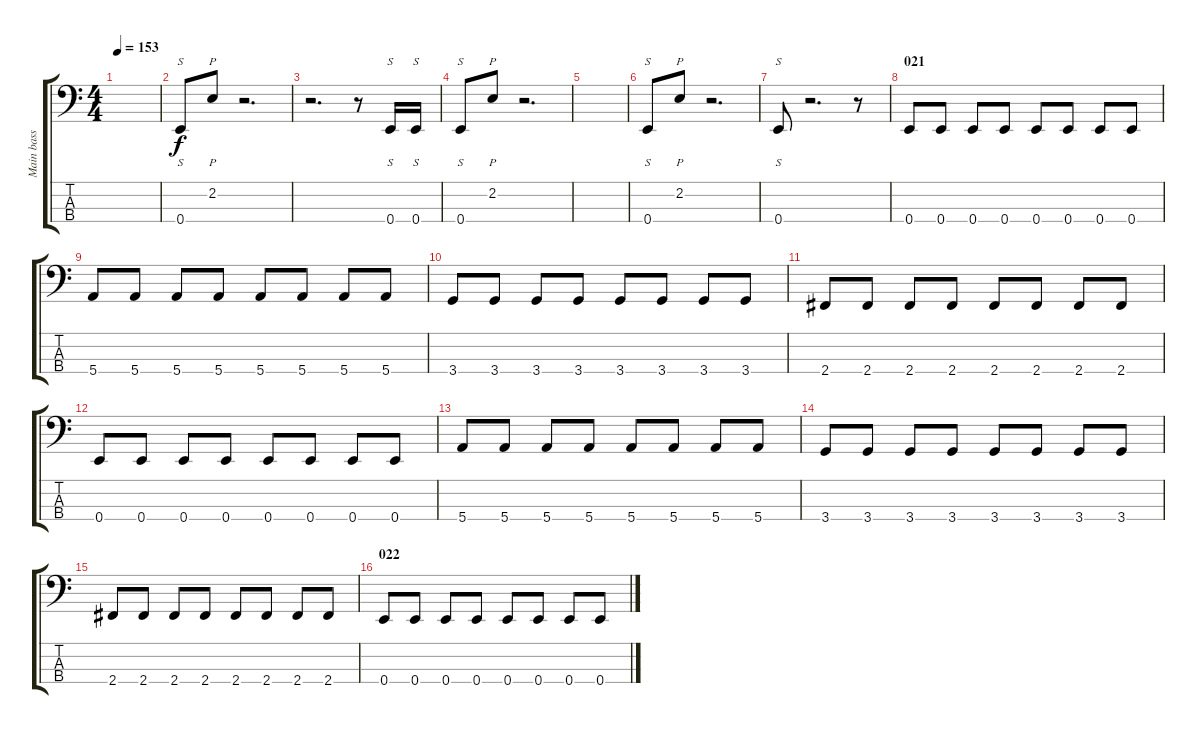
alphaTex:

\track ("Main bass" "Main bass") {instrument electricbasspick}
\staff {score tabs}
\tuning (G2 D2 A1 E1) {hide}
\ts (4 4)
\tempo 153
\clef f4
\ks c
|
0.4.8{s} 2.2.8{p} r.2{d} |
r.2{d} r.8 0.4.16{s} 0.4.16{s} |
0.4.8{s} 2.2.8{p} r.2{d} |
|
0.4.8{s} 2.2.8{p} r.2{d} |
0.4.8{s} r.2{d} r.8 |
\section ("" "021")
0.4.8 0.4.8 0.4.8 0.4.8 0.4.8 0.4.8 0.4.8 0.4.8 |
5.4.8 5.4.8 5.4.8 5.4.8 5.4.8 5.4.8 5.4.8 5.4.8 |
3.4.8 3.4.8 3.4.8 3.4.8 3.4.8 3.4.8 3.4.8 3.4.8 |
2.4.8 2.4.8 2.4.8 2.4.8 2.4.8 2.4.8 2.4.8 2.4.8 |
0.4.8 0.4.8 0.4.8 0.4.8 0.4.8 0.4.8 0.4.8 0.4.8 |
5.4.8 5.4.8 5.4.8 5.4.8 5.4.8 5.4.8 5.4.8 5.4.8 |
3.4.8 3.4.8 3.4.8 3.4.8 3.4.8 3.4.8 3.4.8 3.4.8 |
2.4.8 2.4.8 2.4.8 2.4.8 2.4.8 2.4.8 2.4.8 2.4.8 |
\section ("" "022")
0.4.8 0.4.8 0.4.8 0.4.8 0.4.8 0.4.8 0.4.8 0.4.8
